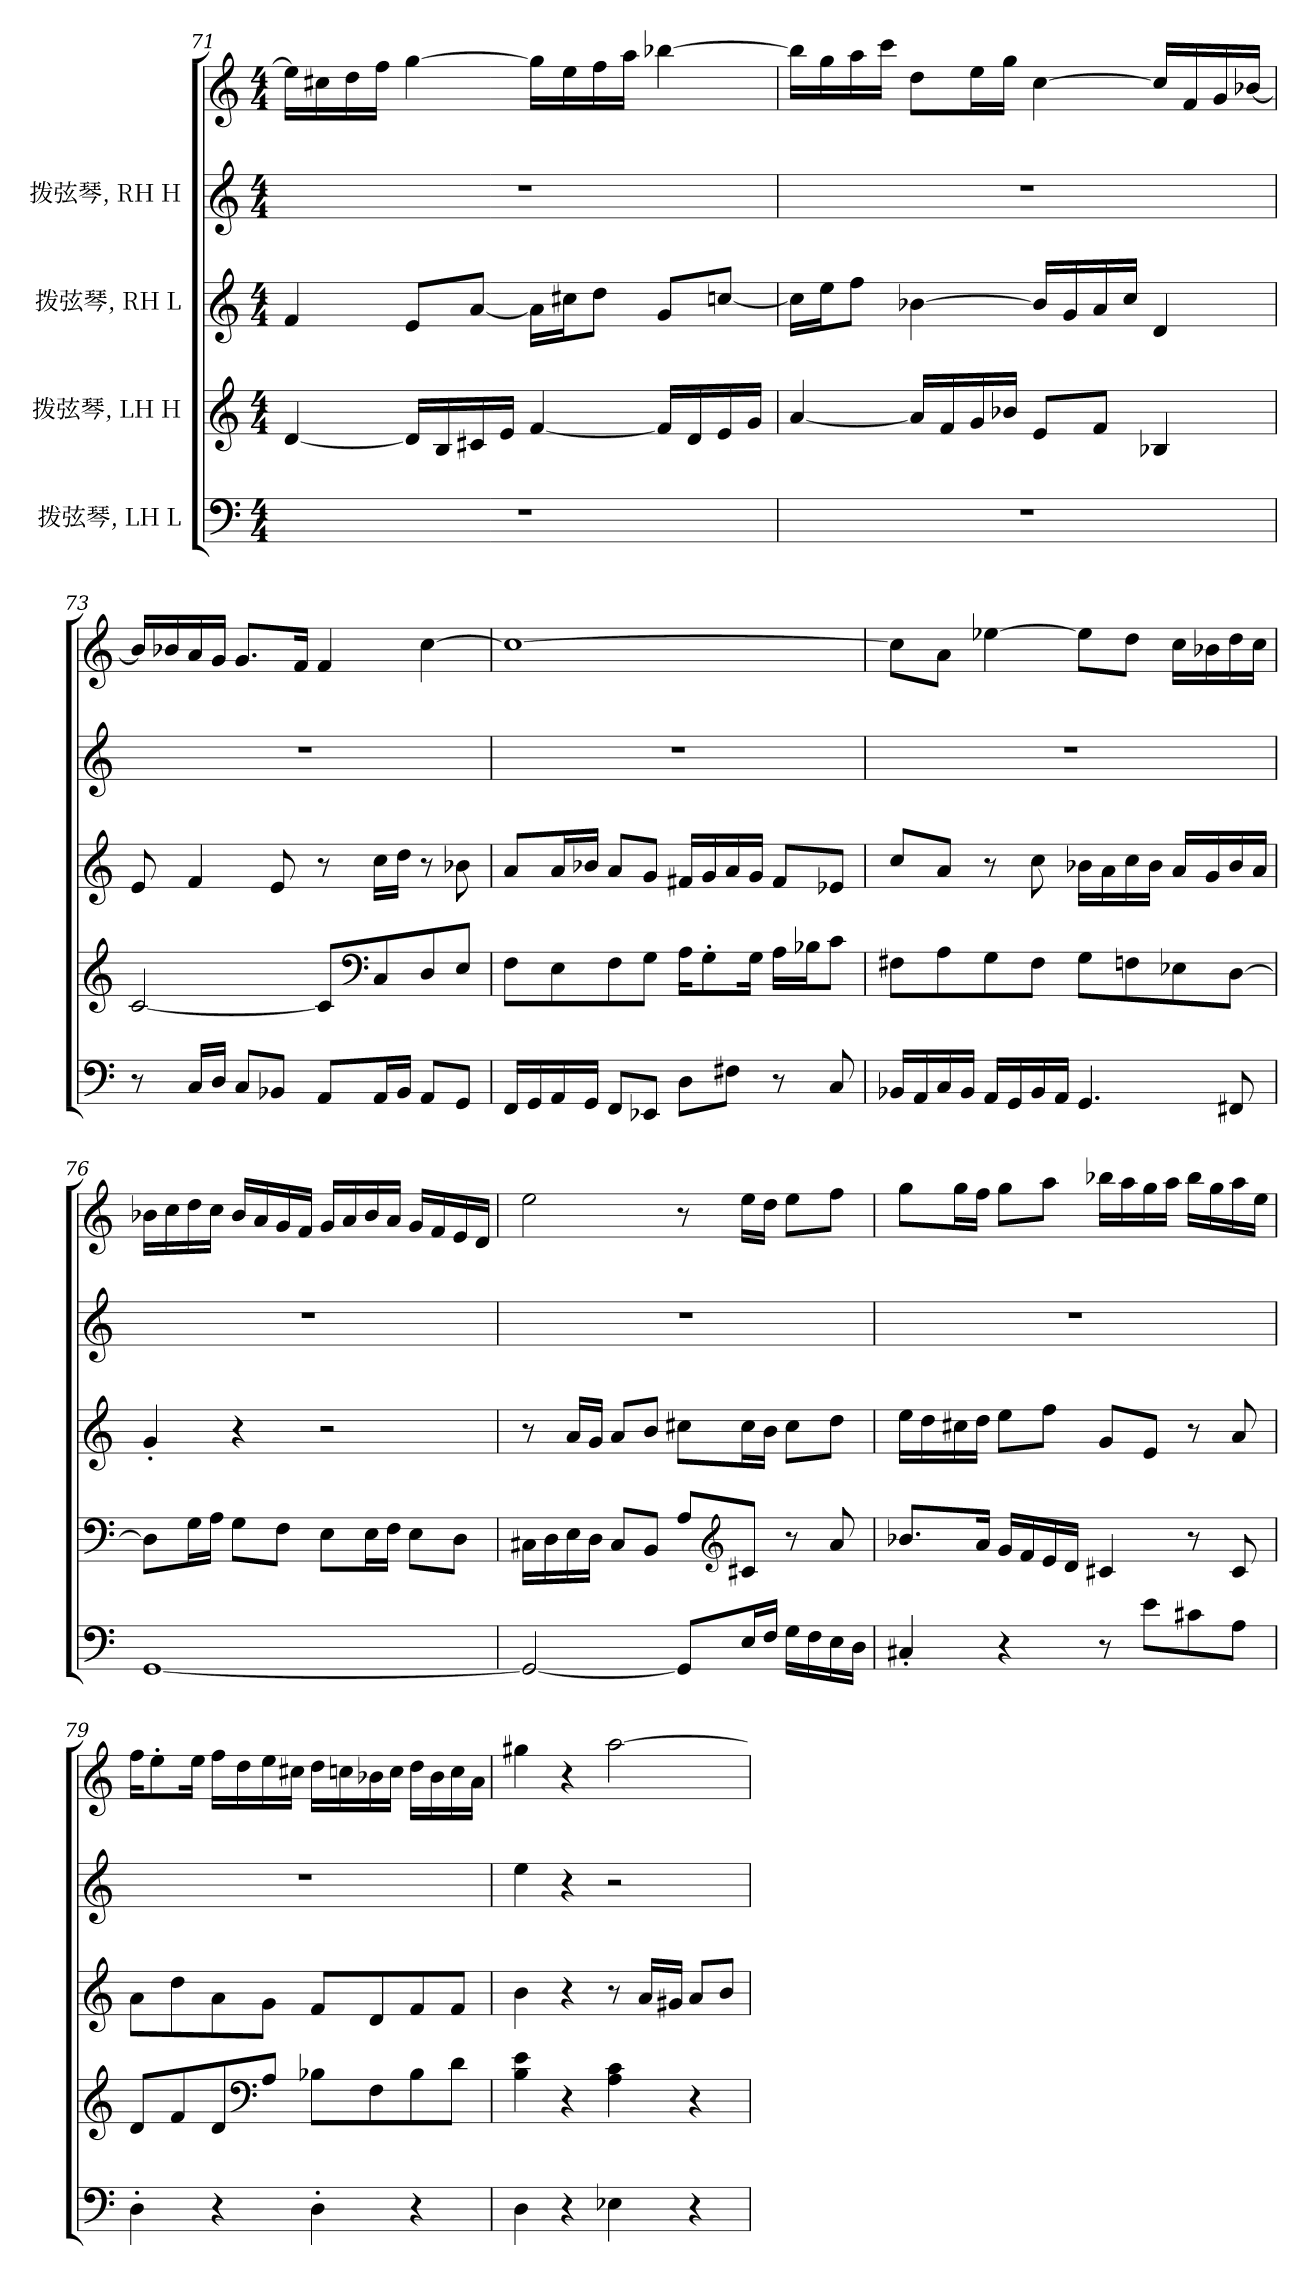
**kern	**kern	**kern	**kern	**kern
*part4	*part3	*part2	*part1	*part1
*staff5	*staff4	*staff3	*staff2	*staff1
*I"拨弦琴, LH L	*I"拨弦琴, LH H	*I"拨弦琴, RH L	*I"拨弦琴, RH H	*
*clefF4	*clefG2	*clefG2	*clefG2	*clefG2
*k[]	*k[]	*k[]	*k[]	*k[]
*M4/4	*M4/4	*M4/4	*M4/4	*M4/4
=71	=71	=71	=71	=71
1r	[4d/	4f/	1r	16ee\LL]
.	.	.	.	16cc#X\
.	.	.	.	16dd\
.	.	.	.	16ff\JJ
.	16d/LL]	8e/L	.	[4gg\
.	16B/	.	.	.
.	16c#X/	[8a/J	.	.
.	16e/JJ	.	.	.
.	[4f/	16a\LL]	.	16gg\LL]
.	.	16cc#X\J	.	16ee\
.	.	8dd\J	.	16ff\
.	.	.	.	16aa\JJ
.	16f/LL]	8g/L	.	[4bb-X\
.	16d/	.	.	.
.	16e/	[8ccn/J	.	.
.	16g/JJ	.	.	.
!!LO:LB:g=z
=72	=72	=72	=72	=72
1r	[4a/	16cc\LL]	1r	16bb-\LL]
.	.	16ee\J	.	16gg\
.	.	8ff\J	.	16aa\
.	.	.	.	16ccc\JJ
.	16a/LL]	[4b-X\	.	8dd\L
.	16f/	.	.	.
.	16g/	.	.	16ee\L
.	16b-X/JJ	.	.	16gg\JJ
.	8e/L	16b-/LL]	.	[4cc\
.	.	16g/	.	.
.	8f/J	16a/	.	.
.	.	16cc/JJ	.	.
.	4B-X/	4d/	.	16cc/LL]
.	.	.	.	16f/
.	.	.	.	16g/
.	.	.	.	[16b-X/JJ
=73	=73	=73	=73	=73
8r	[2c/	8e/	1r	16b-/LL]
.	.	.	.	16b-X/
16C/LL	.	4f/	.	16a/
16D/JJ	.	.	.	16g/JJ
8C/L	.	.	.	8.g/L
8BB-X/J	.	8e/	.	.
.	.	.	.	16f/Jk
8AA/L	8c/L]	8r	.	4f/
*	*clefF4	*	*	*
16AA/L	8C/	16cc\LL	.	.
16BB-/JJ	.	16dd\JJ	.	.
8AA/L	8D/	8r	.	[4cc\
8GG/J	8E/J	8b-X\	.	.
!!LO:PB:g=z
=74	=74	=74	=74	=74
16FF/LL	8F\L	8a/L	1r	1cc_
16GG/	.	.	.	.
16AA/	8E\	16a/L	.	.
16GG/JJ	.	16b-X/JJ	.	.
8FF/L	8F\	8a/L	.	.
8EE-X/J	8G\J	8g/J	.	.
8D\L	16A\KL	16f#X/LL	.	.
.	8G'\	16g/	.	.
8F#X\J	.	16a/	.	.
.	16G\Jk	16g/JJ	.	.
8r	16A\LL	8f#/L	.	.
.	16B-X\J	.	.	.
8C/	8c\J	8e-X/J	.	.
=75	=75	=75	=75	=75
16BB-X/LL	8F#X\L	8cc/L	1r	8cc\L]
16AA/	.	.	.	.
16C/	8A\	8a/J	.	8a\J
16BB-/JJ	.	.	.	.
16AA/LL	8G\	8r	.	[4ee-X\
16GG/	.	.	.	.
16BB-/	8F#\J	8cc\	.	.
16AA/JJ	.	.	.	.
4.GG/	8G\L	16b-X\LL	.	8ee-\L]
.	.	16a\	.	.
.	8Fn\	16cc\	.	8dd\J
.	.	16b-\JJ	.	.
.	8E-X\	16a/LL	.	16cc\LL
.	.	16g/	.	16b-X\
8FF#X/	[8D\J	16b-/	.	16dd\
.	.	16a/JJ	.	16cc\JJ
!!LO:LB:g=z
=76	=76	=76	=76	=76
[1GG	8D\L]	4g'/	1r	16b-X\LL
.	.	.	.	16cc\
.	16G\L	.	.	16dd\
.	16A\JJ	.	.	16cc\JJ
.	8G\L	4r	.	16b-/LL
.	.	.	.	16a/
.	8F\J	.	.	16g/
.	.	.	.	16f/JJ
.	8E\L	2r	.	16g/LL
.	.	.	.	16a/
.	16E\L	.	.	16b-/
.	16F\JJ	.	.	16a/JJ
.	8E\L	.	.	16g/LL
.	.	.	.	16f/
.	8D\J	.	.	16e/
.	.	.	.	16d/JJ
=77	=77	=77	=77	=77
2GG/_	16C#X\LL	8r	1r	2ee\
.	16D\	.	.	.
.	16E\	16a/LL	.	.
.	16D\JJ	16g/JJ	.	.
.	8C#/L	8a/L	.	.
.	8BB/J	8b/J	.	.
8GG/L]	8A/L	8cc#X\L	.	8r
*	*clefG2	*	*	*
16E/L	8c#X/J	16cc#\L	.	16ee\LL
16F/JJ	.	16b\JJ	.	16dd\JJ
16G\LL	8r	8cc#\L	.	8ee\L
16F\	.	.	.	.
16E\	8a/	8dd\J	.	8ff\J
16D\JJ	.	.	.	.
!!LO:PB:g=z
=78	=78	=78	=78	=78
4C#X'/	8.b-X/L	16ee\LL	1r	8gg\L
.	.	16dd\	.	.
.	.	16cc#X\	.	16gg\L
.	16a/Jk	16dd\JJ	.	16ff\JJ
4r	16g/LL	8ee\L	.	8gg\L
.	16f/	.	.	.
.	16e/	8ff\J	.	8aa\J
.	16d/JJ	.	.	.
8r	4c#X/	8g/L	.	16bb-X\LL
.	.	.	.	16aa\
8e\L	.	8e/J	.	16gg\
.	.	.	.	16aa\JJ
8c#X\	8r	8r	.	16bb-\LL
.	.	.	.	16gg\
8A\J	8c#/	8a/	.	16aa\
.	.	.	.	16ee\JJ
=79	=79	=79	=79	=79
4D'\	8d/L	8a\L	1r	16ff\KL
.	.	.	.	8ee'\
.	8f/	8dd\	.	.
.	.	.	.	16ee\Jk
*	*	*	*	*MM89
4r	8d/	8a\	.	16ff\LL
.	.	.	.	16dd\
*	*clefF4	*	*	*
.	8A/J	8g\J	.	16ee\
.	.	.	.	16cc#X\JJ
*	*	*	*	*MM88
4D'\	8B-X\L	8f/L	.	16dd\LL
.	.	.	.	16ccn\
*	*	*	*	*MM86
.	8F\	8d/	.	16b-X\
.	.	.	.	16cc\JJ
*	*	*	*	*MM83
4r	8B-\	8f/	.	16dd\LL
.	.	.	.	16b-\
*	*	*	*	*MM76
.	8d\J	8f/J	.	16cc\
.	.	.	.	16a\JJ
!!LO:LB:g=z
=80	=80	=80	=80	=80
*	*	*	*	*MM33
4D\	4B\ 4e\	4b\	4ee\	4gg#X\
*	*	*	*	*MM76
4r	4r	4r	4r	4r
4E-X\	4A\ 4c\	8r	2r	[2aa\
.	.	16a/LL	.	.
.	.	16g#X/JJ	.	.
4r	4r	8a/L	.	.
.	.	8b/J	.	.
=	=	=	=	=
*-	*-	*-	*-	*-
